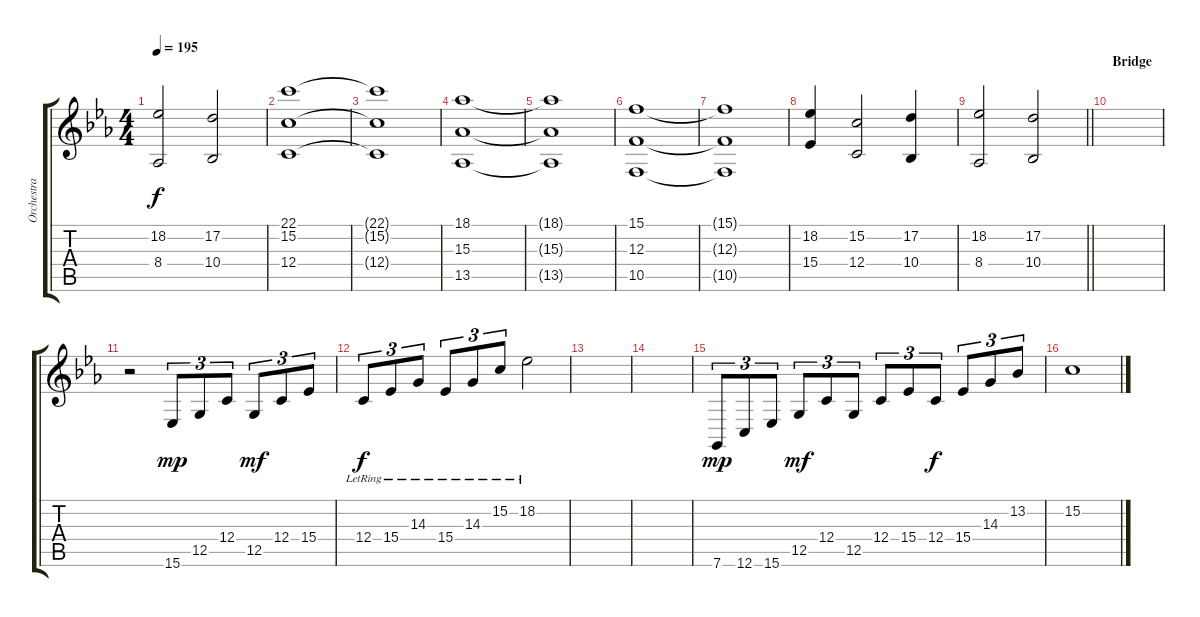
\track ("Orchestra" "Orchestra") {instrument orchestrahit}
\staff {score tabs}
\tuning (D4 A3 F3 C3 G2 C2) {hide}
\ts (4 4)
\tempo 195
\clef g2
\ks cminor
(18.2 8.4).2{dy f} (17.2 10.4).2 |
(22.1 15.2 12.4).1 |
(22.1{t} 15.2{t} 12.4{t}).1 |
(18.1 15.3 13.5).1 |
(18.1{t} 15.3{t} 13.5{t}).1 |
(15.1 12.3 10.5).1 |
(15.1{t} 12.3{t} 10.5{t}).1 |
(18.2 15.4).4 (15.2 12.4).2 (17.2 10.4).4 |
\barLineRight lightlight
(18.2 8.4).2 (17.2 10.4).2 |
\section ("" "Bridge")
|
r.2 15.6.8{tu (3 2) dy mp volume 12 instrument orchestralharp} 12.5.8{tu (3 2)} 12.4.8{tu (3 2)} 12.5.8{tu (3 2) dy mf} 12.4.8{tu (3 2)} 15.4.8{tu (3 2)} |
12.4{lr}.8{tu (3 2) dy f} 15.4{lr}.8{tu (3 2)} 14.3{lr}.8{tu (3 2)} 15.4{lr}.8{tu (3 2)} 14.3{lr}.8{tu (3 2)} 15.2{lr}.8{tu (3 2)} 18.2{lr}.2 |
|
|
7.6.8{tu (3 2) dy mp} 12.6.8{tu (3 2)} 15.6.8{tu (3 2)} 12.5.8{tu (3 2) dy mf} 12.4.8{tu (3 2)} 12.5.8{tu (3 2)} 12.4.8{tu (3 2)} 15.4.8{tu (3 2)} 12.4.8{tu (3 2) dy f} 15.4.8{tu (3 2)} 14.3.8{tu (3 2)} 13.2.8{tu (3 2)} |
15.2.1
